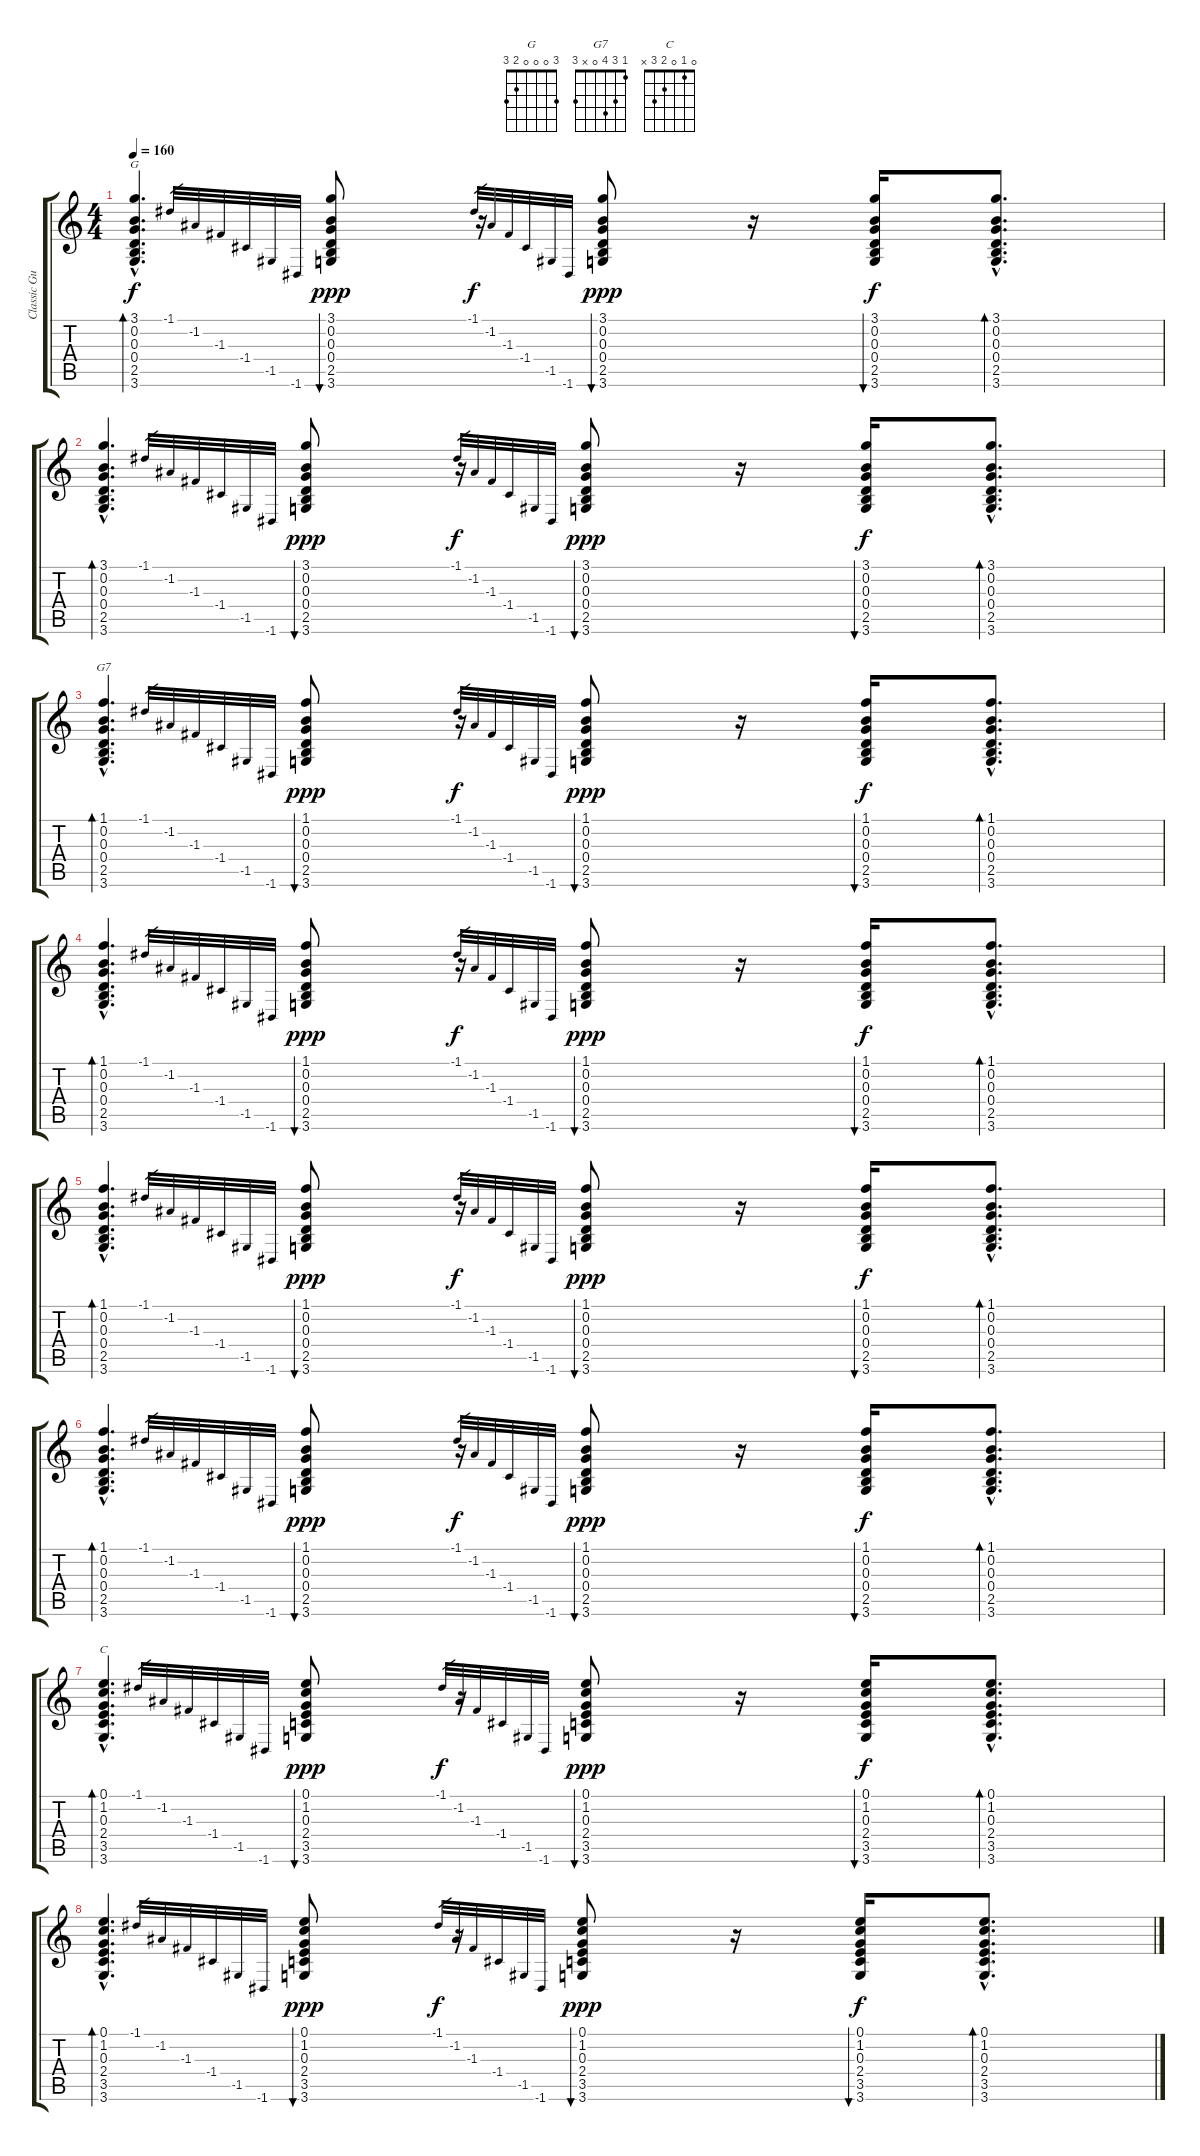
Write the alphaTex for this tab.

\track ("Classic Guitar" "Classic Gu") {instrument acousticguitarnylon}
\staff {score tabs}
\tuning (E4 B3 G3 D3 A2 E2) {hide}
\chord ("G" 3 0 0 0 2 3)
\chord ("G7" 1 3 4 0 x 3)
\chord ("C" 0 1 0 2 3 x)
\ts (4 4)
\tempo 160
\clef g2
\ks c
(3.1{hac} 0.2{hac} 0.3{hac} 0.4{hac} 2.5{hac} 3.6{hac}).4{d bd 240 ch "G" dy f} -1.1.32{gr} -1.2.32{gr} -1.3.32{gr} -1.4.32{gr} -1.5.32{gr} -1.6.32{gr} (3.1 0.2 0.3 0.4 2.5 3.6).8{bu 30 dy ppp} r.16 -1.1.32{gr dy f} -1.2.32{gr} -1.3.32{gr} -1.4.32{gr} -1.5.32{gr} -1.6.32{gr} (3.1 0.2 0.3 0.4 2.5 3.6).8{bu 30 dy ppp} r.16 (3.1 0.2 0.3 0.4 2.5 3.6).16{bu 30 dy f} (3.1{hac} 0.2{hac} 0.3{hac} 0.4{hac} 2.5{hac} 3.6{hac}).8{d bd 120} |
(3.1{hac} 0.2{hac} 0.3{hac} 0.4{hac} 2.5{hac} 3.6{hac}).4{d bd 240} -1.1.32{gr} -1.2.32{gr} -1.3.32{gr} -1.4.32{gr} -1.5.32{gr} -1.6.32{gr} (3.1 0.2 0.3 0.4 2.5 3.6).8{bu 30 dy ppp} r.16 -1.1.32{gr dy f} -1.2.32{gr} -1.3.32{gr} -1.4.32{gr} -1.5.32{gr} -1.6.32{gr} (3.1 0.2 0.3 0.4 2.5 3.6).8{bu 30 dy ppp} r.16 (3.1 0.2 0.3 0.4 2.5 3.6).16{bu 30 dy f} (3.1{hac} 0.2{hac} 0.3{hac} 0.4{hac} 2.5{hac} 3.6{hac}).8{d bd 120} |
(1.1{hac} 0.2{hac} 0.3{hac} 0.4{hac} 2.5{hac} 3.6{hac}).4{d bd 240 ch "G7"} -1.1.32{gr} -1.2.32{gr} -1.3.32{gr} -1.4.32{gr} -1.5.32{gr} -1.6.32{gr} (1.1 0.2 0.3 0.4 2.5 3.6).8{bu 30 dy ppp} r.16 -1.1.32{gr dy f} -1.2.32{gr} -1.3.32{gr} -1.4.32{gr} -1.5.32{gr} -1.6.32{gr} (1.1 0.2 0.3 0.4 2.5 3.6).8{bu 30 dy ppp} r.16 (1.1 0.2 0.3 0.4 2.5 3.6).16{bu 30 dy f} (1.1{hac} 0.2{hac} 0.3{hac} 0.4{hac} 2.5{hac} 3.6{hac}).8{d bd 120} |
(1.1{hac} 0.2{hac} 0.3{hac} 0.4{hac} 2.5{hac} 3.6{hac}).4{d bd 240} -1.1.32{gr} -1.2.32{gr} -1.3.32{gr} -1.4.32{gr} -1.5.32{gr} -1.6.32{gr} (1.1 0.2 0.3 0.4 2.5 3.6).8{bu 30 dy ppp} r.16 -1.1.32{gr dy f} -1.2.32{gr} -1.3.32{gr} -1.4.32{gr} -1.5.32{gr} -1.6.32{gr} (1.1 0.2 0.3 0.4 2.5 3.6).8{bu 30 dy ppp} r.16 (1.1 0.2 0.3 0.4 2.5 3.6).16{bu 30 dy f} (1.1{hac} 0.2{hac} 0.3{hac} 0.4{hac} 2.5{hac} 3.6{hac}).8{d bd 120} |
(1.1{hac} 0.2{hac} 0.3{hac} 0.4{hac} 2.5{hac} 3.6{hac}).4{d bd 240} -1.1.32{gr} -1.2.32{gr} -1.3.32{gr} -1.4.32{gr} -1.5.32{gr} -1.6.32{gr} (1.1 0.2 0.3 0.4 2.5 3.6).8{bu 30 dy ppp} r.16 -1.1.32{gr dy f} -1.2.32{gr} -1.3.32{gr} -1.4.32{gr} -1.5.32{gr} -1.6.32{gr} (1.1 0.2 0.3 0.4 2.5 3.6).8{bu 30 dy ppp} r.16 (1.1 0.2 0.3 0.4 2.5 3.6).16{bu 30 dy f} (1.1{hac} 0.2{hac} 0.3{hac} 0.4{hac} 2.5{hac} 3.6{hac}).8{d bd 120} |
(1.1{hac} 0.2{hac} 0.3{hac} 0.4{hac} 2.5{hac} 3.6{hac}).4{d bd 240} -1.1.32{gr} -1.2.32{gr} -1.3.32{gr} -1.4.32{gr} -1.5.32{gr} -1.6.32{gr} (1.1 0.2 0.3 0.4 2.5 3.6).8{bu 30 dy ppp} r.16 -1.1.32{gr dy f} -1.2.32{gr} -1.3.32{gr} -1.4.32{gr} -1.5.32{gr} -1.6.32{gr} (1.1 0.2 0.3 0.4 2.5 3.6).8{bu 30 dy ppp} r.16 (1.1 0.2 0.3 0.4 2.5 3.6).16{bu 30 dy f} (1.1{hac} 0.2{hac} 0.3{hac} 0.4{hac} 2.5{hac} 3.6{hac}).8{d bd 120} |
(0.1{hac} 1.2{hac} 0.3{hac} 2.4{hac} 3.5{hac} 3.6{hac}).4{d bd 240 ch "C"} -1.1.32{gr} -1.2.32{gr} -1.3.32{gr} -1.4.32{gr} -1.5.32{gr} -1.6.32{gr} (0.1 1.2 0.3 2.4 3.5 3.6).8{bu 30 dy ppp} r.16 -1.1.32{gr dy f} -1.2.32{gr} -1.3.32{gr} -1.4.32{gr} -1.5.32{gr} -1.6.32{gr} (0.1 1.2 0.3 2.4 3.5 3.6).8{bu 30 dy ppp} r.16 (0.1 1.2 0.3 2.4 3.5 3.6).16{bu 30 dy f} (0.1{hac} 1.2{hac} 0.3{hac} 2.4{hac} 3.5{hac} 3.6{hac}).8{d bd 120} |
(0.1{hac} 1.2{hac} 0.3{hac} 2.4{hac} 3.5{hac} 3.6{hac}).4{d bd 240} -1.1.32{gr} -1.2.32{gr} -1.3.32{gr} -1.4.32{gr} -1.5.32{gr} -1.6.32{gr} (0.1 1.2 0.3 2.4 3.5 3.6).8{bu 30 dy ppp} r.16 -1.1.32{gr dy f} -1.2.32{gr} -1.3.32{gr} -1.4.32{gr} -1.5.32{gr} -1.6.32{gr} (0.1 1.2 0.3 2.4 3.5 3.6).8{bu 30 dy ppp} r.16 (0.1 1.2 0.3 2.4 3.5 3.6).16{bu 30 dy f} (0.1{hac} 1.2{hac} 0.3{hac} 2.4{hac} 3.5{hac} 3.6{hac}).8{d bd 120}
